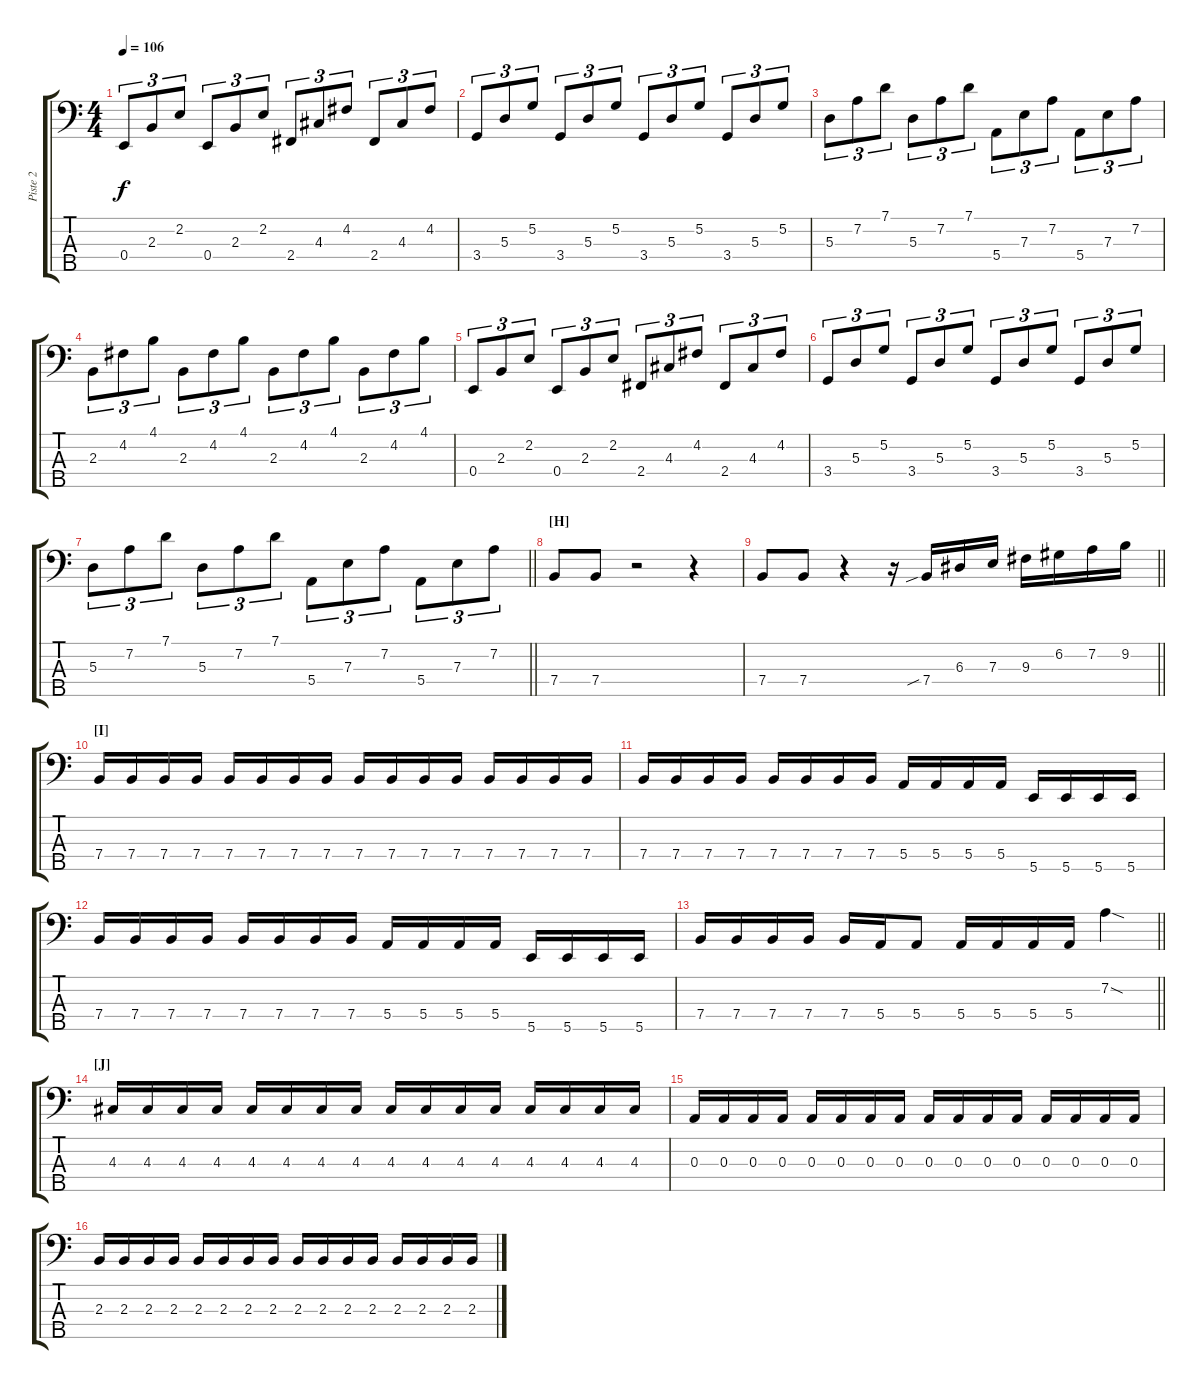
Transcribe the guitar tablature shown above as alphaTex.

\track ("Piste 2" "Piste 2") {instrument electricbassfinger}
\staff {score tabs}
\tuning (G2 D2 A1 E1 B0) {hide}
\ts (4 4)
\tempo 106
\clef f4
\ks c
0.4.8{tu (3 2) dy f} 2.3.8{tu (3 2)} 2.2.8{tu (3 2)} 0.4.8{tu (3 2)} 2.3.8{tu (3 2)} 2.2.8{tu (3 2)} 2.4.8{tu (3 2)} 4.3.8{tu (3 2)} 4.2.8{tu (3 2)} 2.4.8{tu (3 2)} 4.3.8{tu (3 2)} 4.2.8{tu (3 2)} |
3.4.8{tu (3 2)} 5.3.8{tu (3 2)} 5.2.8{tu (3 2)} 3.4.8{tu (3 2)} 5.3.8{tu (3 2)} 5.2.8{tu (3 2)} 3.4.8{tu (3 2)} 5.3.8{tu (3 2)} 5.2.8{tu (3 2)} 3.4.8{tu (3 2)} 5.3.8{tu (3 2)} 5.2.8{tu (3 2)} |
5.3.8{tu (3 2)} 7.2.8{tu (3 2)} 7.1.8{tu (3 2)} 5.3.8{tu (3 2)} 7.2.8{tu (3 2)} 7.1.8{tu (3 2)} 5.4.8{tu (3 2)} 7.3.8{tu (3 2)} 7.2.8{tu (3 2)} 5.4.8{tu (3 2)} 7.3.8{tu (3 2)} 7.2.8{tu (3 2)} |
2.3.8{tu (3 2)} 4.2.8{tu (3 2)} 4.1.8{tu (3 2)} 2.3.8{tu (3 2)} 4.2.8{tu (3 2)} 4.1.8{tu (3 2)} 2.3.8{tu (3 2)} 4.2.8{tu (3 2)} 4.1.8{tu (3 2)} 2.3.8{tu (3 2)} 4.2.8{tu (3 2)} 4.1.8{tu (3 2)} |
0.4.8{tu (3 2)} 2.3.8{tu (3 2)} 2.2.8{tu (3 2)} 0.4.8{tu (3 2)} 2.3.8{tu (3 2)} 2.2.8{tu (3 2)} 2.4.8{tu (3 2)} 4.3.8{tu (3 2)} 4.2.8{tu (3 2)} 2.4.8{tu (3 2)} 4.3.8{tu (3 2)} 4.2.8{tu (3 2)} |
3.4.8{tu (3 2)} 5.3.8{tu (3 2)} 5.2.8{tu (3 2)} 3.4.8{tu (3 2)} 5.3.8{tu (3 2)} 5.2.8{tu (3 2)} 3.4.8{tu (3 2)} 5.3.8{tu (3 2)} 5.2.8{tu (3 2)} 3.4.8{tu (3 2)} 5.3.8{tu (3 2)} 5.2.8{tu (3 2)} |
\barLineRight lightlight
5.3.8{tu (3 2)} 7.2.8{tu (3 2)} 7.1.8{tu (3 2)} 5.3.8{tu (3 2)} 7.2.8{tu (3 2)} 7.1.8{tu (3 2)} 5.4.8{tu (3 2)} 7.3.8{tu (3 2)} 7.2.8{tu (3 2)} 5.4.8{tu (3 2)} 7.3.8{tu (3 2)} 7.2.8{tu (3 2)} |
\section ("" "[H]")
7.4.8 7.4.8 r.2 r.4 |
\barLineRight lightlight
7.4.8 7.4.8 r.4 r.16 7.4{sib}.16 6.3.16 7.3.16 9.3.16 6.2.16 7.2.16 9.2.16 |
\section ("" "[I]")
7.4.16 7.4.16 7.4.16 7.4.16 7.4.16 7.4.16 7.4.16 7.4.16 7.4.16 7.4.16 7.4.16 7.4.16 7.4.16 7.4.16 7.4.16 7.4.16 |
7.4.16 7.4.16 7.4.16 7.4.16 7.4.16 7.4.16 7.4.16 7.4.16 5.4.16 5.4.16 5.4.16 5.4.16 5.5.16 5.5.16 5.5.16 5.5.16 |
7.4.16 7.4.16 7.4.16 7.4.16 7.4.16 7.4.16 7.4.16 7.4.16 5.4.16 5.4.16 5.4.16 5.4.16 5.5.16 5.5.16 5.5.16 5.5.16 |
\barLineRight lightlight
7.4.16 7.4.16 7.4.16 7.4.16 7.4.16 5.4.16 5.4.8 5.4.16 5.4.16 5.4.16 5.4.16 7.2{sod}.4 |
\section ("" "[J]")
4.3.16 4.3.16 4.3.16 4.3.16 4.3.16 4.3.16 4.3.16 4.3.16 4.3.16 4.3.16 4.3.16 4.3.16 4.3.16 4.3.16 4.3.16 4.3.16 |
0.3.16 0.3.16 0.3.16 0.3.16 0.3.16 0.3.16 0.3.16 0.3.16 0.3.16 0.3.16 0.3.16 0.3.16 0.3.16 0.3.16 0.3.16 0.3.16 |
2.3.16 2.3.16 2.3.16 2.3.16 2.3.16 2.3.16 2.3.16 2.3.16 2.3.16 2.3.16 2.3.16 2.3.16 2.3.16 2.3.16 2.3.16 2.3.16
